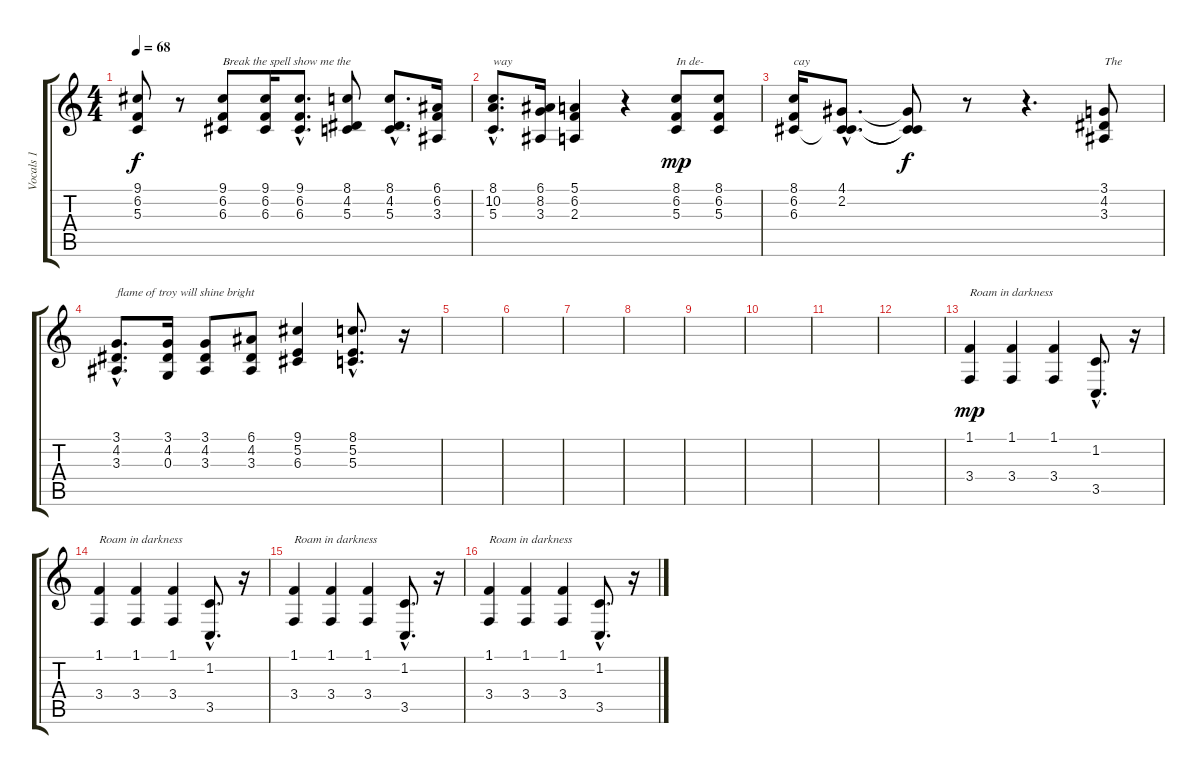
\track ("Vocals 1" "Vocals 1") {instrument frenchhorn}
\staff {score tabs}
\tuning (E4 B3 G3 D3 A2 E2) {hide}
\ts (4 4)
\tempo 68
\clef g2
\ks c
(9.1{t} 6.2{t} 5.3{t}).8{dy f} r.8 (9.1 6.2 6.3).8{txt "Break the spell show me the"} (9.1 6.2 6.3).16 (9.1{hac} 6.2{hac} 6.3{hac}).8{d} (8.1 4.2 5.3).8 (8.1{hac} 4.2{hac} 5.3{hac}).8{d} (6.1 6.2 3.3).16 |
(8.1{hac} 10.2{hac} 5.3{hac}).8{d txt "way"} (6.1 8.2 3.3).16 (5.1 6.2 2.3).4 r.4 (8.1 6.2 5.3).8{txt "In de-" dy mp} (8.1 6.2 5.3).8 |
(8.1 6.2 6.3).16{txt "cay"} (4.1{hac} 2.2{hac} 6.3{hac t}).8{d} (4.1{t} 2.2{t} 6.3{t}).8{dy f} r.8 r.4{d} (3.1 4.2 3.3).8{txt "The"} |
(3.1{hac} 4.2{hac} 3.3{hac}).8{d txt "flame of troy will shine bright"} (3.1 4.2 0.3).16 (3.1 4.2 3.3).8 (6.1 4.2 3.3).8 (9.1 5.2 6.3).4 (8.1{hac} 5.2{hac} 5.3{hac}).8{d} r.16 |
\section ("" "")
|
|
|
|
|
|
|
|
\section ("" "")
(1.1 3.4).4{txt "Roam in darkness" dy mp} (1.1 3.4).4 (1.1 3.4).4 (1.2{hac} 3.5{hac}).8{d} r.16 |
(1.1 3.4).4{txt "Roam in darkness"} (1.1 3.4).4 (1.1 3.4).4 (1.2{hac} 3.5{hac}).8{d} r.16 |
(1.1 3.4).4{txt "Roam in darkness"} (1.1 3.4).4 (1.1 3.4).4 (1.2{hac} 3.5{hac}).8{d} r.16 |
(1.1 3.4).4{txt "Roam in darkness"} (1.1 3.4).4 (1.1 3.4).4 (1.2{hac} 3.5{hac}).8{d} r.16
